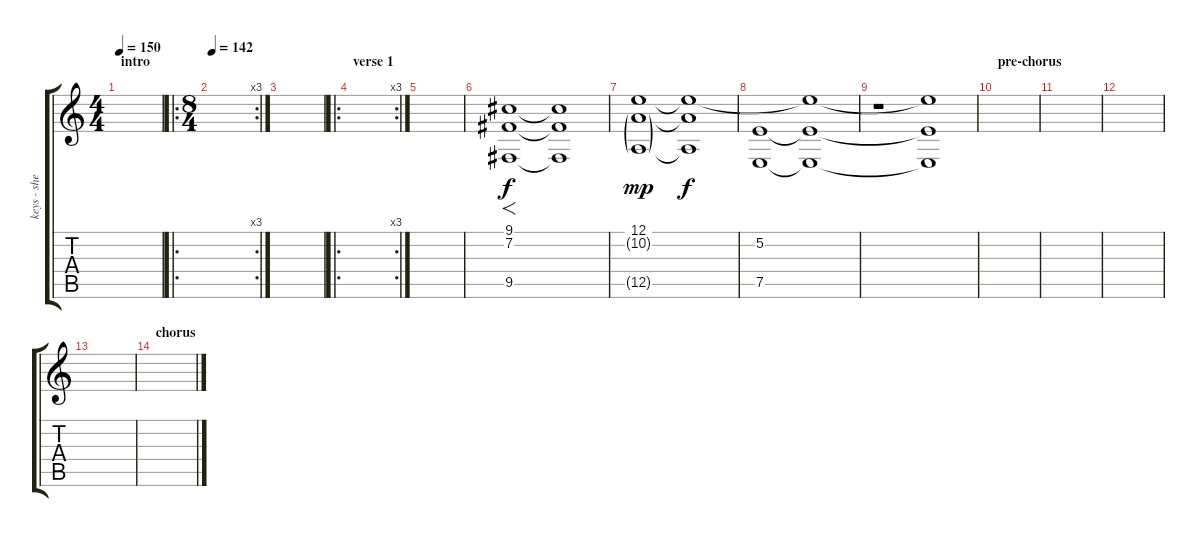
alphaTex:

\track ("keys - sherinian" "keys - she") {instrument stringensemble1}
\staff {score tabs}
\tuning (E4 B3 G3 D3 A2 E2) {hide}
\ts (4 4)
\section ("" "intro")
\tempo 150
\tempo 130
\tempo 150
\clef g2
\ks c
|
\ro
\rc 3
\ts (8 4)
\tempo 142
|
|
\ro
\rc 3
\section ("" "verse 1")
|
|
(9.1 7.2 9.5).1{f} (9.1{t} 7.2{t} 9.5{t}).1 |
(12.1 10.2{g} 12.5{g}).1{dy mp} (12.1{t} 10.2{t} 12.5{t}).1{dy f} |
(5.2 7.5).1 (12.1{t} 5.2{t} 7.5{t}).1 |
r.1 (12.1{t} 5.2{t} 7.5{t}).1 |
\section ("" "pre-chorus")
|
|
|
|
\section ("" "chorus")
